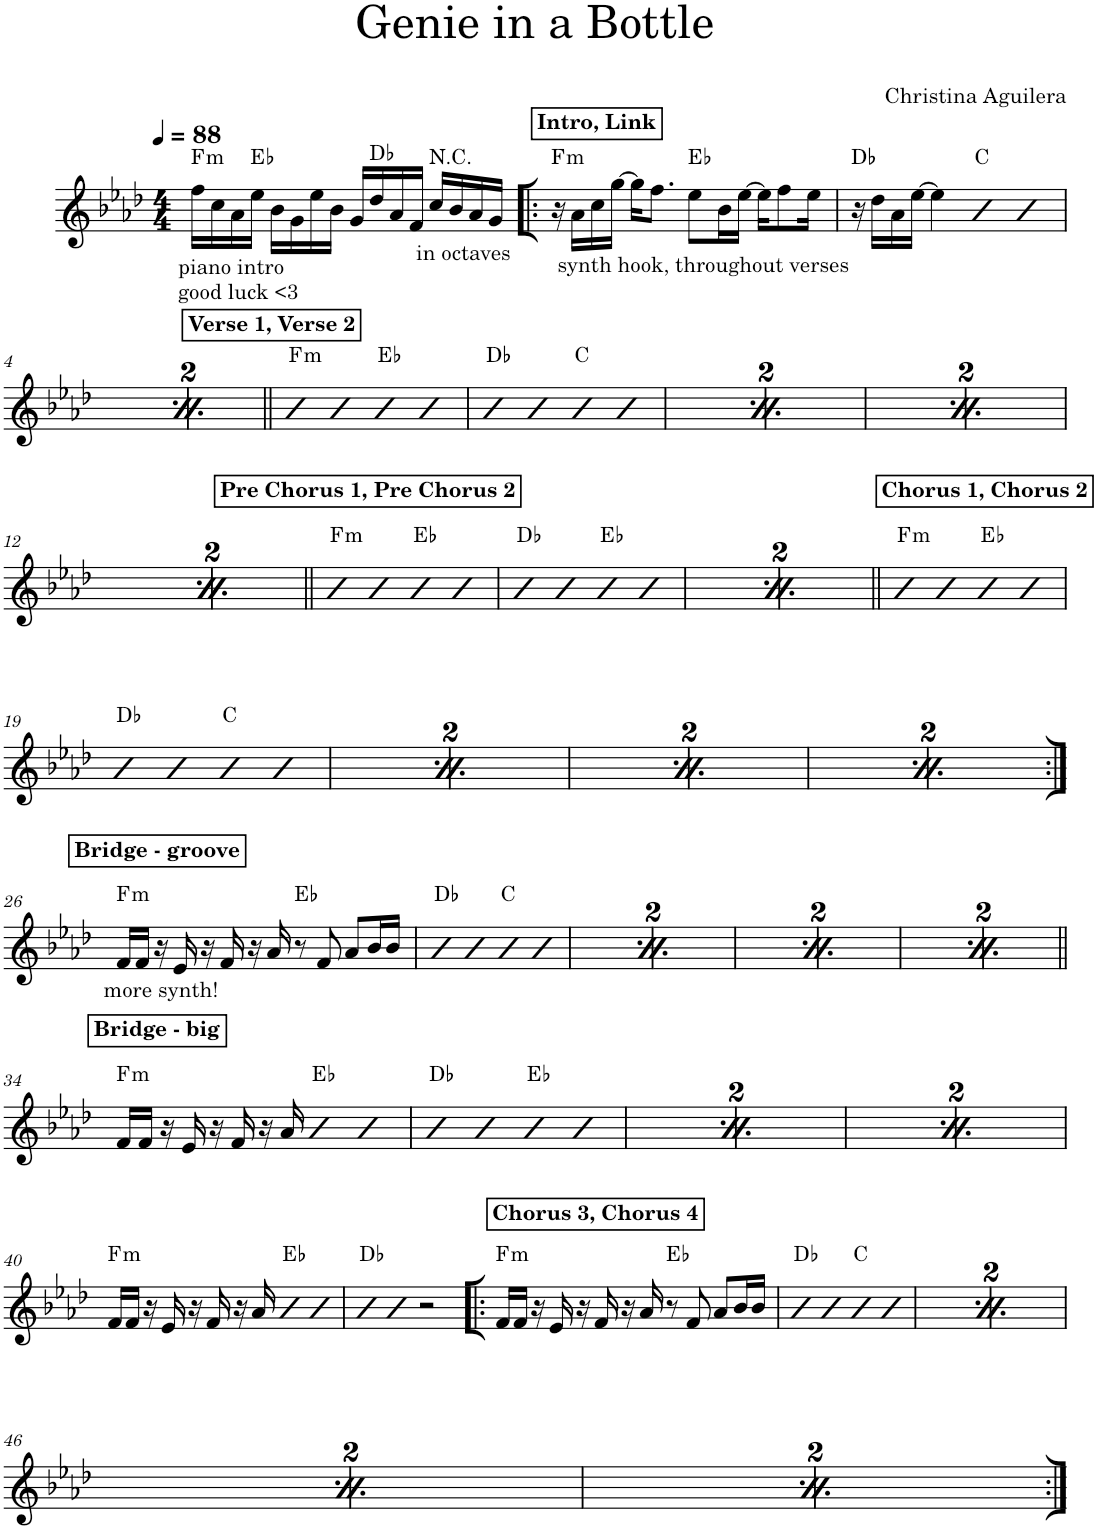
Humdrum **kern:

**kern	**harte
*part1	*part1
*staff1	*
*I"Piano	*
*I'Pno.	*
*clefG2	*
*k[b-e-a-d-]	*
*M4/4	*
*MM88	*
=1	=1
!LO:TX:b:t=piano intro	!
!LO:TX:b:t=good luck <3	!LO:H:kt=m
16ff\LL	F:min
16cc\	.
16a-\	.
16ee-\JJ	Eb:maj
16b-\LL	.
16g\	.
16ee-\	.
16b-\JJ	.
16g/LL	.
16dd-/	Db:maj
16a-/	.
16f/JJ	.
!LO:TX:b:t=in octaves	!LO:H:kt=N.C.
16cc/LL	N
16b-/	.
16a-/	.
16g/JJ	.
!!LO:REH:place=s1:a:B:cj:t=Intro, Link
=2!|:	=2!|:
!	!LO:H:kt=m
16r	F:min
!LO:TX:b:t=synth hook, throughout verses	!
16a-\LL	.
16cc\	.
[16gg\JJ	.
16gg\KL]	.
8.ff\J	.
8ee-\L	Eb:maj
16b-\L	.
[16ee-\JJ	.
16ee-\KL]	.
8ff\	.
16ee-\Jk	.
=3	=3
16r	Db:maj
16dd-\LL	.
16a-\	.
[16ee-\JJ	.
4ee-\]	.
4b-	C:maj
4b-	.
!!LO:LB:g=z
!!LO:REH:place=s1:a:B:cj:t=Intro, Link
=4	=4
!	!LO:H:kt=m
16r	F:min
!LO:TX:b:t=synth hook, throughout verses	!
16a-\LL	.
16cc\	.
[16gg\JJ	.
16gg\KL]	.
8.ff\J	.
8ee-\L	Eb:maj
16b-\L	.
[16ee-\JJ	.
16ee-\KL]	.
8ff\	.
16ee-\Jk	.
=5	=5
16r	Db:maj
16dd-\LL	.
16a-\	.
[16ee-\JJ	.
4ee-\]	.
4b-	C:maj
4b-	.
!!LO:REH:place=s1:a:B:cj:t=Verse 1, Verse 2
=6||	=6||
!	!LO:H:kt=m
4b-	F:min
4b-	.
4b-	Eb:maj
4b-	.
=7	=7
4b-	Db:maj
4b-	.
4b-	C:maj
4b-	.
!!LO:REH:place=s1:a:B:cj:t=Verse 1, Verse 2
=8	=8
!	!LO:H:kt=m
4b-	F:min
4b-	.
4b-	Eb:maj
4b-	.
=9	=9
4b-	Db:maj
4b-	.
4b-	C:maj
4b-	.
!!LO:REH:place=s1:a:B:cj:t=Verse 1, Verse 2
=10	=10
!	!LO:H:kt=m
4b-	F:min
4b-	.
4b-	Eb:maj
4b-	.
=11	=11
4b-	Db:maj
4b-	.
4b-	C:maj
4b-	.
!!LO:LB:g=z
!!LO:REH:place=s1:a:B:cj:t=Verse 1, Verse 2
=12	=12
!	!LO:H:kt=m
4b-	F:min
4b-	.
4b-	Eb:maj
4b-	.
=13	=13
4b-	Db:maj
4b-	.
4b-	C:maj
4b-	.
!!LO:REH:place=s1:a:B:cj:t=Pre Chorus 1, Pre Chorus 2
=14||	=14||
!	!LO:H:kt=m
4b-	F:min
4b-	.
4b-	Eb:maj
4b-	.
=15	=15
4b-	Db:maj
4b-	.
4b-	Eb:maj
4b-	.
!!LO:REH:place=s1:a:B:cj:t=Pre Chorus 1, Pre Chorus 2
=16	=16
!	!LO:H:kt=m
4b-	F:min
4b-	.
4b-	Eb:maj
4b-	.
=17	=17
4b-	Db:maj
4b-	.
4b-	Eb:maj
4b-	.
!!LO:REH:place=s1:a:B:cj:t=Chorus 1, Chorus 2
=18||	=18||
!	!LO:H:kt=m
4b-	F:min
4b-	.
4b-	Eb:maj
4b-	.
!!LO:LB:g=z
=19	=19
4b-	Db:maj
4b-	.
4b-	C:maj
4b-	.
!!LO:REH:place=s1:a:B:cj:t=Chorus 1, Chorus 2
=20	=20
!	!LO:H:kt=m
4b-	F:min
4b-	.
4b-	Eb:maj
4b-	.
=21	=21
4b-	Db:maj
4b-	.
4b-	C:maj
4b-	.
!!LO:REH:place=s1:a:B:cj:t=Chorus 1, Chorus 2
=22	=22
!	!LO:H:kt=m
4b-	F:min
4b-	.
4b-	Eb:maj
4b-	.
=23	=23
4b-	Db:maj
4b-	.
4b-	C:maj
4b-	.
!!LO:REH:place=s1:a:B:cj:t=Chorus 1, Chorus 2
=24	=24
!	!LO:H:kt=m
4b-	F:min
4b-	.
4b-	Eb:maj
4b-	.
=25	=25
4b-	Db:maj
4b-	.
4b-	C:maj
4b-	.
!!LO:LB:g=z
!!LO:REH:place=s1:a:B:cj:t=Bridge - groove
=26:|!	=26:|!
!LO:TX:b:t=more synth!	!LO:H:kt=m
16f/LL	F:min
16f/JJ	.
16r	.
16e-/	.
16r	.
16f/	.
16r	.
16a-/	.
8r	Eb:maj
8f/	.
8a-/L	.
16b-/L	.
16b-/JJ	.
=27	=27
4b-	Db:maj
4b-	.
4b-	C:maj
4b-	.
!!LO:REH:place=s1:a:B:cj:t=Bridge - groove
=28	=28
!LO:TX:b:t=more synth!	!LO:H:kt=m
16f/LL	F:min
16f/JJ	.
16r	.
16e-/	.
16r	.
16f/	.
16r	.
16a-/	.
8r	Eb:maj
8f/	.
8a-/L	.
16b-/L	.
16b-/JJ	.
=29	=29
4b-	Db:maj
4b-	.
4b-	C:maj
4b-	.
!!LO:REH:place=s1:a:B:cj:t=Bridge - groove
=30	=30
!LO:TX:b:t=more synth!	!LO:H:kt=m
16f/LL	F:min
16f/JJ	.
16r	.
16e-/	.
16r	.
16f/	.
16r	.
16a-/	.
8r	Eb:maj
8f/	.
8a-/L	.
16b-/L	.
16b-/JJ	.
=31	=31
4b-	Db:maj
4b-	.
4b-	C:maj
4b-	.
!!LO:REH:place=s1:a:B:cj:t=Bridge - groove
=32	=32
!LO:TX:b:t=more synth!	!LO:H:kt=m
16f/LL	F:min
16f/JJ	.
16r	.
16e-/	.
16r	.
16f/	.
16r	.
16a-/	.
8r	Eb:maj
8f/	.
8a-/L	.
16b-/L	.
16b-/JJ	.
=33	=33
4b-	Db:maj
4b-	.
4b-	C:maj
4b-	.
!!LO:LB:g=z
!!LO:REH:place=s1:a:B:cj:t=Bridge - big
=34||	=34||
!	!LO:H:kt=m
16f/LL	F:min
16f/JJ	.
16r	.
16e-/	.
16r	.
16f/	.
16r	.
16a-/	.
4b-	Eb:maj
4b-	.
=35	=35
4b-	Db:maj
4b-	.
4b-	Eb:maj
4b-	.
!!LO:REH:place=s1:a:B:cj:t=Bridge - big
=36	=36
!	!LO:H:kt=m
16f/LL	F:min
16f/JJ	.
16r	.
16e-/	.
16r	.
16f/	.
16r	.
16a-/	.
4b-	Eb:maj
4b-	.
=37	=37
4b-	Db:maj
4b-	.
4b-	Eb:maj
4b-	.
!!LO:REH:place=s1:a:B:cj:t=Bridge - big
=38	=38
!	!LO:H:kt=m
16f/LL	F:min
16f/JJ	.
16r	.
16e-/	.
16r	.
16f/	.
16r	.
16a-/	.
4b-	Eb:maj
4b-	.
=39	=39
4b-	Db:maj
4b-	.
4b-	Eb:maj
4b-	.
!!LO:LB:g=z
=40	=40
!	!LO:H:kt=m
16f/LL	F:min
16f/JJ	.
16r	.
16e-/	.
16r	.
16f/	.
16r	.
16a-/	.
4b-	Eb:maj
4b-	.
=41	=41
4b-	Db:maj
4b-	.
2r	.
!!LO:REH:place=s1:a:B:cj:t=Chorus 3, Chorus 4
=42!|:	=42!|:
!	!LO:H:kt=m
16f/LL	F:min
16f/JJ	.
16r	.
16e-/	.
16r	.
16f/	.
16r	.
16a-/	.
8r	Eb:maj
8f/	.
8a-/L	.
16b-/L	.
16b-/JJ	.
=43	=43
4b-	Db:maj
4b-	.
4b-	C:maj
4b-	.
!!LO:REH:place=s1:a:B:cj:t=Chorus 3, Chorus 4
=44	=44
!	!LO:H:kt=m
16f/LL	F:min
16f/JJ	.
16r	.
16e-/	.
16r	.
16f/	.
16r	.
16a-/	.
8r	Eb:maj
8f/	.
8a-/L	.
16b-/L	.
16b-/JJ	.
=45	=45
4b-	Db:maj
4b-	.
4b-	C:maj
4b-	.
!!LO:LB:g=z
!!LO:REH:place=s1:a:B:cj:t=Chorus 3, Chorus 4
=46	=46
!	!LO:H:kt=m
16f/LL	F:min
16f/JJ	.
16r	.
16e-/	.
16r	.
16f/	.
16r	.
16a-/	.
8r	Eb:maj
8f/	.
8a-/L	.
16b-/L	.
16b-/JJ	.
=47	=47
4b-	Db:maj
4b-	.
4b-	C:maj
4b-	.
!!LO:REH:place=s1:a:B:cj:t=Chorus 3, Chorus 4
=48	=48
!	!LO:H:kt=m
16f/LL	F:min
16f/JJ	.
16r	.
16e-/	.
16r	.
16f/	.
16r	.
16a-/	.
8r	Eb:maj
8f/	.
8a-/L	.
16b-/L	.
16b-/JJ	.
=49	=49
4b-	Db:maj
4b-	.
4b-	C:maj
4b-	.
=:|!	=:|!
*-	*-
